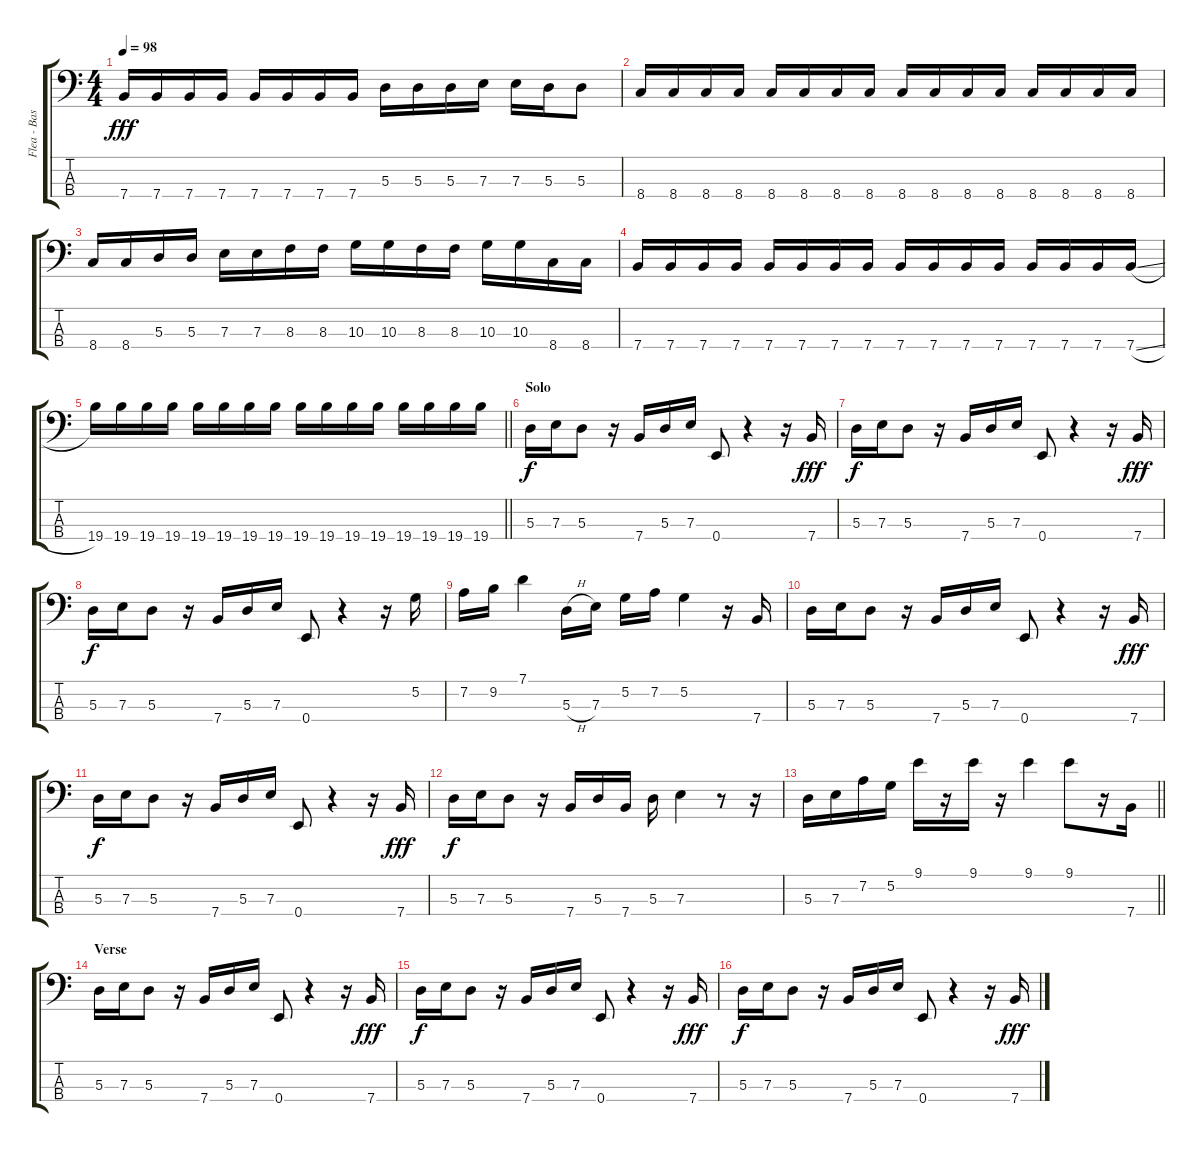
\track ("Flea - Bass" "Flea - Bas") {instrument electricbassfinger}
\staff {score tabs}
\tuning (G2 D2 A1 E1) {hide}
\ts (4 4)
\tempo 98
\clef f4
\ks c
7.4.16{dy fff} 7.4.16 7.4.16 7.4.16 7.4.16 7.4.16 7.4.16 7.4.16 5.3.16 5.3.16 5.3.16 7.3.16 7.3.16 5.3.16 5.3.8 |
8.4.16 8.4.16 8.4.16 8.4.16 8.4.16 8.4.16 8.4.16 8.4.16 8.4.16 8.4.16 8.4.16 8.4.16 8.4.16 8.4.16 8.4.16 8.4.16 |
8.4.16 8.4.16 5.3.16 5.3.16 7.3.16 7.3.16 8.3.16 8.3.16 10.3.16 10.3.16 8.3.16 8.3.16 10.3.16 10.3.16 8.4.16 8.4.16 |
7.4.16 7.4.16 7.4.16 7.4.16 7.4.16 7.4.16 7.4.16 7.4.16 7.4.16 7.4.16 7.4.16 7.4.16 7.4.16 7.4.16 7.4.16 7.4{sl}.16 |
\barLineRight lightlight
19.4.16 19.4.16 19.4.16 19.4.16 19.4.16 19.4.16 19.4.16 19.4.16 19.4.16 19.4.16 19.4.16 19.4.16 19.4.16 19.4.16 19.4.16 19.4.16 |
\section ("" "Solo")
5.3.16{dy f} 7.3.16 5.3.8 r.16 7.4.16 5.3.16 7.3.16 0.4.8 r.4 r.16 7.4.16{dy fff} |
5.3.16{dy f} 7.3.16 5.3.8 r.16 7.4.16 5.3.16 7.3.16 0.4.8 r.4 r.16 7.4.16{dy fff} |
5.3.16{dy f} 7.3.16 5.3.8 r.16 7.4.16 5.3.16 7.3.16 0.4.8 r.4 r.16 5.2.16 |
7.2.16 9.2.16 7.1.4 5.3{h}.16 7.3.16 5.2.16 7.2.16 5.2.4 r.16 7.4.16 |
5.3.16 7.3.16 5.3.8 r.16 7.4.16 5.3.16 7.3.16 0.4.8 r.4 r.16 7.4.16{dy fff} |
5.3.16{dy f} 7.3.16 5.3.8 r.16 7.4.16 5.3.16 7.3.16 0.4.8 r.4 r.16 7.4.16{dy fff} |
5.3.16{dy f} 7.3.16 5.3.8 r.16 7.4.16 5.3.16 7.4.16 5.3.16 7.3.4 r.8 r.16 |
\barLineRight lightlight
5.3.16 7.3.16 7.2.16 5.2.16 9.1.16 r.16 9.1.16 r.16 9.1.4 9.1.8 r.16 7.4.16 |
\section ("" "Verse")
5.3.16 7.3.16 5.3.8 r.16 7.4.16 5.3.16 7.3.16 0.4.8 r.4 r.16 7.4.16{dy fff} |
5.3.16{dy f} 7.3.16 5.3.8 r.16 7.4.16 5.3.16 7.3.16 0.4.8 r.4 r.16 7.4.16{dy fff} |
5.3.16{dy f} 7.3.16 5.3.8 r.16 7.4.16 5.3.16 7.3.16 0.4.8 r.4 r.16 7.4.16{dy fff}
